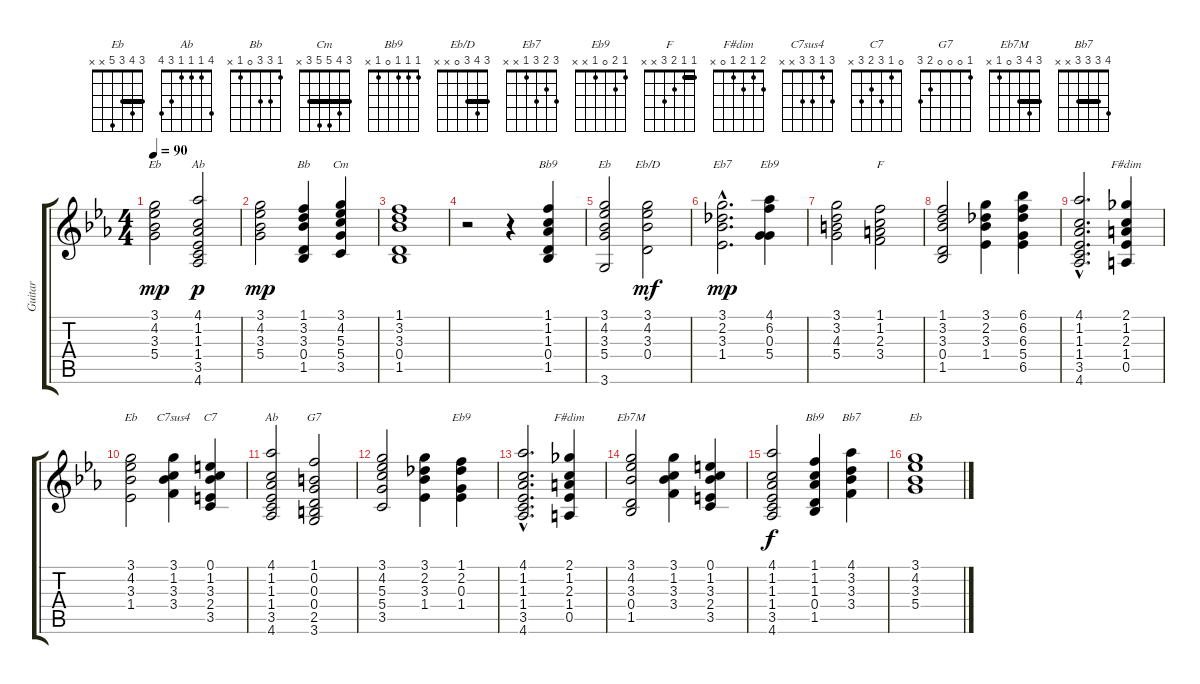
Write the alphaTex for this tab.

\track ("Guitar" "Guitar") {instrument acousticguitarnylon}
\staff {score tabs}
\tuning (E4 B3 G3 D3 A2 E2) {hide}
\chord ("Eb" 3 4 3 5 x x)
\chord ("Ab" 4 1 1 1 3 4) {barre 1}
\chord ("Bb" 1 3 3 0 1 x)
\chord ("Cm" 3 4 5 5 3 x) {barre 3}
\chord ("Bb9" 1 1 1 0 1 x) {barre 1}
\chord ("Eb" 3 4 3 5 x 3) {barre 3}
\chord ("Eb/D" 3 4 3 0 x x) {barre 3}
\chord ("Eb7" 3 2 3 1 x x)
\chord ("Eb9" 6 6 6 5 6 x) {firstfret 5 barre 6}
\chord ("F" 1 1 2 3 x x) {barre 1}
\chord ("F#dim" 2 1 2 1 0 x) {barre 1}
\chord ("Eb" 3 4 3 1 x x) {barre 3}
\chord ("C7sus4" 3 1 3 3 x x)
\chord ("C7" 0 1 3 2 3 x)
\chord ("Ab" 4 1 1 1 3 4) {barre 0}
\chord ("G7" 1 0 0 0 2 3)
\chord ("Eb9" 1 2 0 1 x x)
\chord ("F#dim" 2 1 2 1 0 x) {barre 0}
\chord ("Eb7M" 3 4 3 0 1 x) {barre 3}
\chord ("Bb9" 1 1 1 0 1 x) {barre 0}
\chord ("Bb7" 4 3 3 3 x x) {barre 3}
\chord ("Eb" 3 4 3 5 x x) {barre 3}
\ts (4 4)
\tempo 90
\clef g2
\ks eb
(3.1 4.2 3.3 5.4).2{ch "Eb" dy mp} (4.1 1.2 1.3 1.4 3.5 4.6).2{ch "Ab" dy p} |
(3.1 4.2 3.3 5.4).2{dy mp} (1.1 3.2 3.3 0.4 1.5).4{ch "Bb"} (3.1 4.2 5.3 5.4 3.5).4{ch "Cm"} |
(1.1 3.2 3.3 0.4 1.5).1 |
r.2 r.4 (1.1 1.2 1.3 0.4 1.5).4{ch "Bb9"} |
(3.1 4.2 3.3 5.4 3.6).2{ch "Eb"} (3.1 4.2 3.3 0.4).2{ch "Eb/D" dy mf} |
(3.1{hac} 2.2{hac} 3.3{hac} 1.4{hac}).2{d ch "Eb7" dy mp} (4.1 6.2 0.3 5.4).4{ch "Eb9"} |
(3.1 3.2 4.3 5.4).2 (1.1 1.2 2.3 3.4).2{ch "F"} |
(1.1 3.2 3.3 0.4 1.5).2 (3.1 2.2 3.3 1.4).4 (6.1 6.2 6.3 5.4 6.5).4 |
(4.1{hac} 1.2{hac} 1.3{hac} 1.4{hac} 3.5{hac} 4.6{hac}).2{d} (2.1 1.2 2.3 1.4 0.5).4{ch "F#dim"} |
(3.1 4.2 3.3 1.4).2{ch "Eb"} (3.1 1.2 3.3 3.4).4{ch "C7sus4"} (0.1 1.2 3.3 2.4 3.5).4{ch "C7"} |
(4.1 1.2 1.3 1.4 3.5 4.6).2{ch "Ab"} (1.1 0.2 0.3 0.4 2.5 3.6).2{ch "G7"} |
(3.1 4.2 5.3 5.4 3.5).2 (3.1 2.2 3.3 1.4).4 (1.1 2.2 0.3 1.4).4{ch "Eb9"} |
(4.1{hac} 1.2{hac} 1.3{hac} 1.4{hac} 3.5{hac} 4.6{hac}).2{d} (2.1 1.2 2.3 1.4 0.5).4{ch "F#dim"} |
(3.1 4.2 3.3 0.4 1.5).2{ch "Eb7M"} (3.1 1.2 3.3 3.4).4 (0.1 1.2 3.3 2.4 3.5).4 |
(4.1 1.2 1.3 1.4 3.5 4.6).2{dy f} (1.1 1.2 1.3 0.4 1.5).4{ch "Bb9"} (4.1 3.2 3.3 3.4).4{ch "Bb7"} |
(3.1 4.2 3.3 5.4).1{ch "Eb"}
